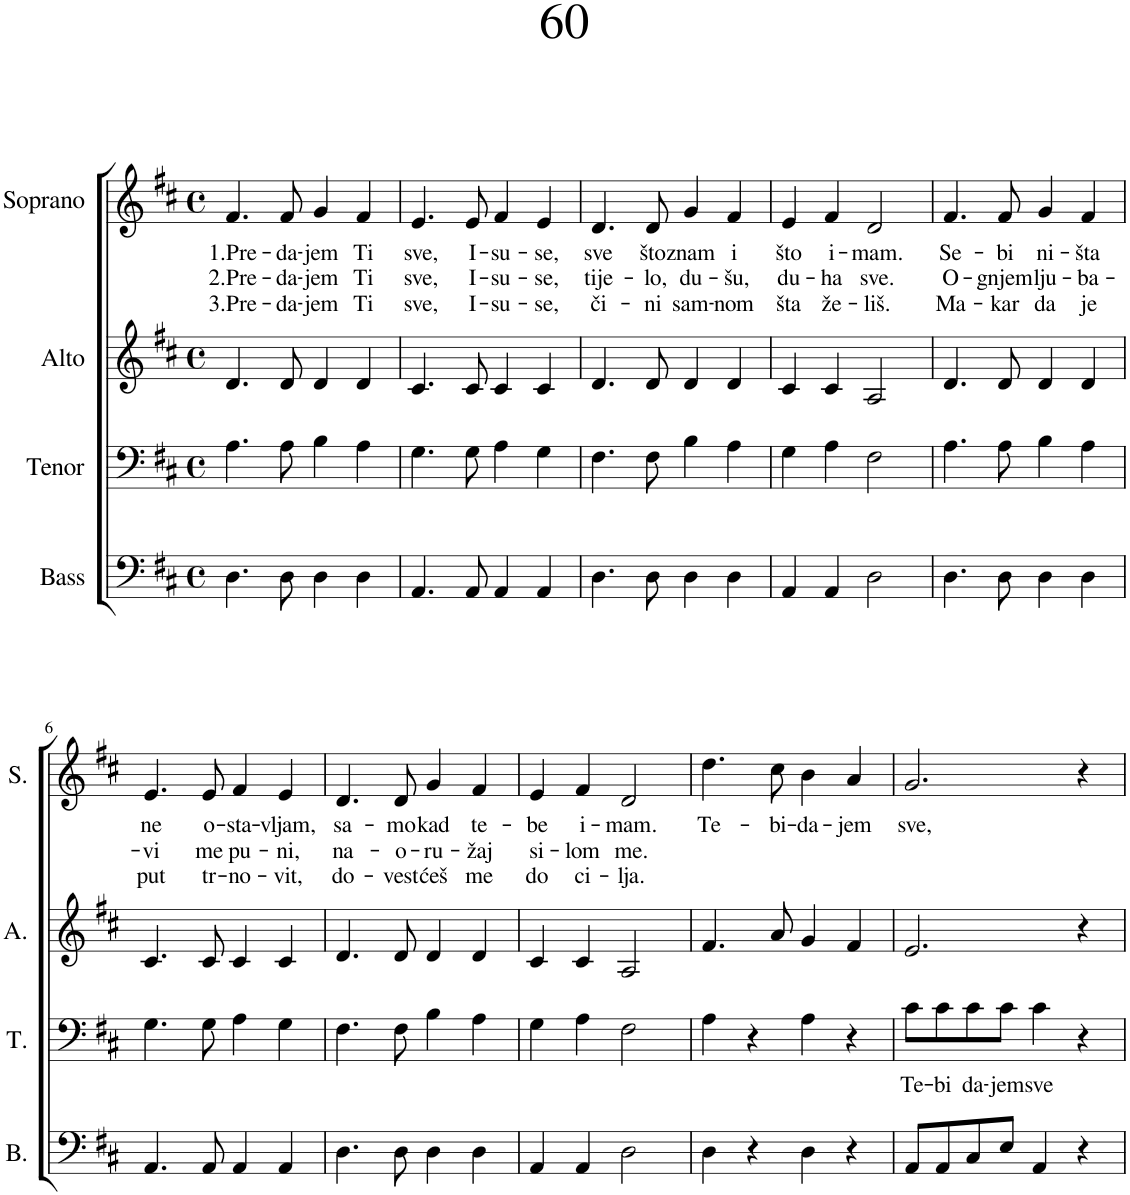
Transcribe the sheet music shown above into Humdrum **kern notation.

**kern	**kern	**text	**kern	**kern	**text	**text	**text
*part4	*part3	*part3	*part2	*part1	*part1	*part1	*part1
*staff4	*staff3	*staff3	*staff2	*staff1	*staff1	*staff1	*staff1
*I"Bass	*I"Tenor	*	*I"Alto	*I"Soprano	*	*	*
*I'B.	*I'T.	*	*I'A.	*I'S.	*	*	*
*clefF4	*clefF4	*	*clefG2	*clefG2	*	*	*
*k[f#c#]	*k[f#c#]	*	*k[f#c#]	*k[f#c#]	*	*	*
*M4/4	*M4/4	*	*M4/4	*M4/4	*	*	*
*met(c)	*met(c)	*	*met(c)	*met(c)	*	*	*
=1	=1	=1	=1	=1	=1	=1	=1
!	!	!	!	!	!LO:LY:b	!LO:LY:b	!LO:LY:b
4.D\	4.A\	.	4.d/	4.f#/	1.Pre-	2.Pre-	3.Pre-
!	!	!	!	!	!LO:LY:b	!LO:LY:b	!LO:LY:b
8D\	8A\	.	8d/	8f#/	-da-	-da-	-da-
!	!	!	!	!	!LO:LY:b	!LO:LY:b	!LO:LY:b
4D\	4B\	.	4d/	4g/	-jem	-jem	-jem
!	!	!	!	!	!LO:LY:b	!LO:LY:b	!LO:LY:b
4D\	4A\	.	4d/	4f#/	Ti	Ti	Ti
=2	=2	=2	=2	=2	=2	=2	=2
!	!	!	!	!	!LO:LY:b	!LO:LY:b	!LO:LY:b
4.AA/	4.G\	.	4.c#/	4.e/	sve,	sve,	sve,
!	!	!	!	!	!LO:LY:b	!LO:LY:b	!LO:LY:b
8AA/	8G\	.	8c#/	8e/	I-	I-	I-
!	!	!	!	!	!LO:LY:b	!LO:LY:b	!LO:LY:b
4AA/	4A\	.	4c#/	4f#/	-su-	-su-	-su-
!	!	!	!	!	!LO:LY:b	!LO:LY:b	!LO:LY:b
4AA/	4G\	.	4c#/	4e/	-se,	-se,	-se,
=3	=3	=3	=3	=3	=3	=3	=3
!	!	!	!	!	!LO:LY:b	!LO:LY:b	!LO:LY:b
4.D\	4.F#\	.	4.d/	4.d/	sve	tije-	či-
!	!	!	!	!	!LO:LY:b	!LO:LY:b	!LO:LY:b
8D\	8F#\	.	8d/	8d/	što	-lo,	-ni
!	!	!	!	!	!LO:LY:b	!LO:LY:b	!LO:LY:b
4D\	4B\	.	4d/	4g/	znam	du-	sam-
!	!	!	!	!	!LO:LY:b	!LO:LY:b	!LO:LY:b
4D\	4A\	.	4d/	4f#/	i	-šu,	-nom
=4	=4	=4	=4	=4	=4	=4	=4
!	!	!	!	!	!LO:LY:b	!LO:LY:b	!LO:LY:b
4AA/	4G\	.	4c#/	4e/	što	du-	šta
!	!	!	!	!	!LO:LY:b	!LO:LY:b	!LO:LY:b
4AA/	4A\	.	4c#/	4f#/	i-	-ha	že-
!	!	!	!	!	!LO:LY:b	!LO:LY:b	!LO:LY:b
2D\	2F#\	.	2A/	2d/	-mam.	sve.	-liš.
=5	=5	=5	=5	=5	=5	=5	=5
!	!	!	!	!	!LO:LY:b	!LO:LY:b	!LO:LY:b
4.D\	4.A\	.	4.d/	4.f#/	Se-	O-	Ma-
!	!	!	!	!	!LO:LY:b	!LO:LY:b	!LO:LY:b
8D\	8A\	.	8d/	8f#/	-bi	-gnjem	-kar
!	!	!	!	!	!LO:LY:b	!LO:LY:b	!LO:LY:b
4D\	4B\	.	4d/	4g/	ni-	lju-	da
!	!	!	!	!	!LO:LY:b	!LO:LY:b	!LO:LY:b
4D\	4A\	.	4d/	4f#/	-šta	-ba-	je
!!LO:LB:g=z
=6	=6	=6	=6	=6	=6	=6	=6
!	!	!	!	!	!LO:LY:b	!LO:LY:b	!LO:LY:b
4.AA/	4.G\	.	4.c#/	4.e/	ne	-vi	put
!	!	!	!	!	!LO:LY:b	!LO:LY:b	!LO:LY:b
8AA/	8G\	.	8c#/	8e/	o-	me	tr-
!	!	!	!	!	!LO:LY:b	!LO:LY:b	!LO:LY:b
4AA/	4A\	.	4c#/	4f#/	-sta-	pu-	-no-
!	!	!	!	!	!LO:LY:b	!LO:LY:b	!LO:LY:b
4AA/	4G\	.	4c#/	4e/	-vljam,	-ni,	-vit,
=7	=7	=7	=7	=7	=7	=7	=7
!	!	!	!	!	!LO:LY:b	!LO:LY:b	!LO:LY:b
4.D\	4.F#\	.	4.d/	4.d/	sa-	na-	do-
!	!	!	!	!	!LO:LY:b	!LO:LY:b	!LO:LY:b
8D\	8F#\	.	8d/	8d/	-mo	-o-	-vest
!	!	!	!	!	!LO:LY:b	!LO:LY:b	!LO:LY:b
4D\	4B\	.	4d/	4g/	kad	-ru-	ćeš
!	!	!	!	!	!LO:LY:b	!LO:LY:b	!LO:LY:b
4D\	4A\	.	4d/	4f#/	te-	-žaj	me
=8	=8	=8	=8	=8	=8	=8	=8
!	!	!	!	!	!LO:LY:b	!LO:LY:b	!LO:LY:b
4AA/	4G\	.	4c#/	4e/	-be	si-	do
!	!	!	!	!	!LO:LY:b	!LO:LY:b	!LO:LY:b
4AA/	4A\	.	4c#/	4f#/	i-	-lom	ci-
!	!	!	!	!	!LO:LY:b	!LO:LY:b	!LO:LY:b
2D\	2F#\	.	2A/	2d/	-mam.	me.	-lja.
=9	=9	=9	=9	=9	=9	=9	=9
!	!	!	!	!	!LO:LY:b	!	!
4D\	4A\	.	4.f#/	4.dd\	Te-	.	.
4r	4r	.	.	.	.	.	.
!	!	!	!	!	!LO:LY:b	!	!
.	.	.	8a/	8cc#\	-bi-	.	.
!	!	!	!	!	!LO:LY:b	!	!
4D\	4A\	.	4g/	4b\	-da-	.	.
!	!	!	!	!	!LO:LY:b	!	!
4r	4r	.	4f#/	4a/	-jem	.	.
=10	=10	=10	=10	=10	=10	=10	=10
!	!	!LO:LY:b	!	!	!LO:LY:b	!	!
8AA/L	8c#\L	Te-	2.e/	2.g/	sve,	.	.
!	!	!LO:LY:b	!	!	!	!	!
8AA/	8c#\	-bi	.	.	.	.	.
!	!	!LO:LY:b	!	!	!	!	!
8C#/	8c#\	da-	.	.	.	.	.
!	!	!LO:LY:b	!	!	!	!	!
8E/J	8c#\J	-jem	.	.	.	.	.
!	!	!LO:LY:b	!	!	!	!	!
4AA/	4c#\	sve	.	.	.	.	.
4r	4r	.	4r	4r	.	.	.
=	=	=	=	=	=	=	=
*-	*-	*-	*-	*-	*-	*-	*-
